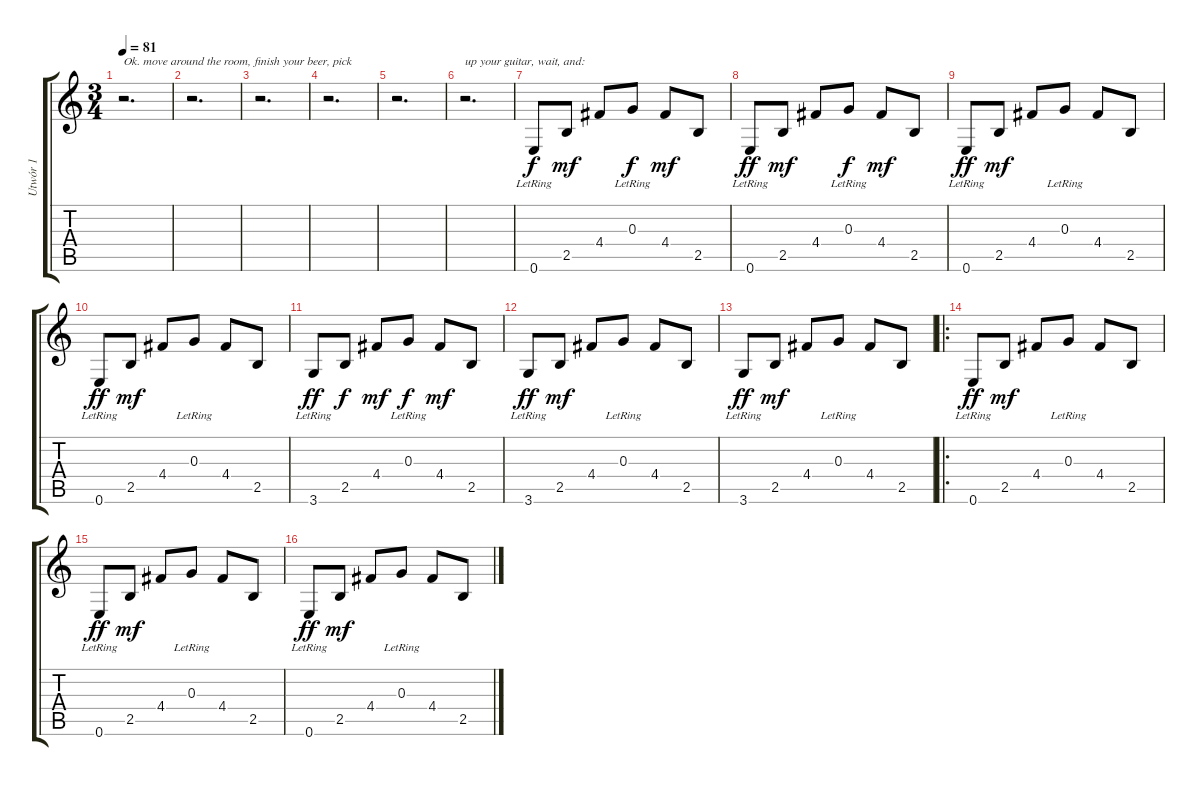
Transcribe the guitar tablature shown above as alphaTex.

\track ("Utwór 1" "Utwór 1") {instrument acousticguitarsteel}
\staff {score tabs}
\tuning (E4 B3 G3 D3 A2 E2) {hide}
\ts (3 4)
\tempo 81
\clef g2
\ks c
r.2{d txt "Ok. move around the room, finish your beer, pick" dy f instrument acousticguitarsteel} |
r.2{d} |
r.2{d} |
r.2{d} |
r.2{d} |
r.2{d txt "up your guitar, wait, and:"} |
0.6{lr}.8 2.5.8{dy mf} 4.4.8 0.3{lr}.8{dy f} 4.4.8{dy mf} 2.5.8 |
0.6{lr}.8{dy ff} 2.5.8{dy mf} 4.4.8 0.3{lr}.8{dy f} 4.4.8{dy mf} 2.5.8 |
0.6{lr}.8{dy ff} 2.5.8{dy mf} 4.4.8 0.3{lr}.8 4.4.8 2.5.8 |
0.6{lr}.8{dy ff} 2.5.8{dy mf} 4.4.8 0.3{lr}.8 4.4.8 2.5.8 |
3.6{lr}.8{dy ff} 2.5.8{dy f} 4.4.8{dy mf} 0.3{lr}.8{dy f} 4.4.8{dy mf} 2.5.8 |
3.6{lr}.8{dy ff} 2.5.8{dy mf} 4.4.8 0.3{lr}.8 4.4.8 2.5.8 |
3.6{lr}.8{dy ff} 2.5.8{dy mf} 4.4.8 0.3{lr}.8 4.4.8 2.5.8 |
\ro
0.6{lr}.8{dy ff} 2.5.8{dy mf} 4.4.8 0.3{lr}.8 4.4.8 2.5.8 |
0.6{lr}.8{dy ff} 2.5.8{dy mf} 4.4.8 0.3{lr}.8 4.4.8 2.5.8 |
0.6{lr}.8{dy ff} 2.5.8{dy mf} 4.4.8 0.3{lr}.8 4.4.8 2.5.8
